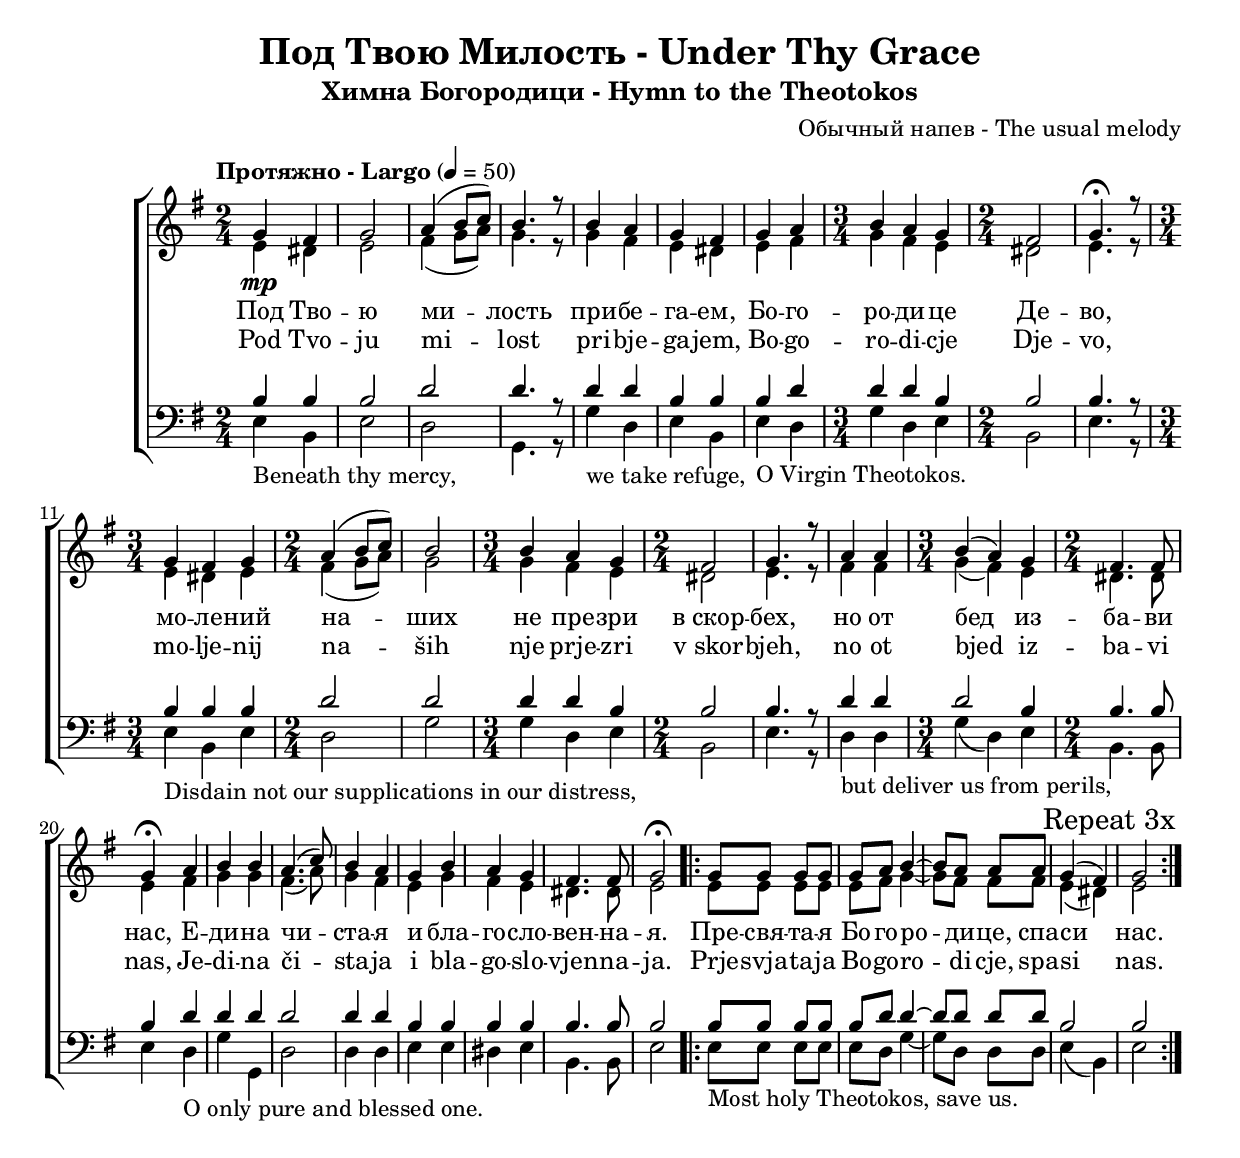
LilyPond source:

\version "2.18.2"

global = {
	\key e \minor 
	\time 2/4
	\tempo "Протяжно - Largo" 4 = 50
}

\header {
	title = "Под Твою Милость - Under Thy Grace"
	subtitle = "Химна Богородици - Hymn to the Theotokos"
	composer = "Обычный напев - The usual melody"
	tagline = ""
}

Cyrillic = \lyricmode {
	Под Тво -- ю ми -- лость при -- бе -- га -- ем,
	Бо -- го -- ро -- ди -- це Де -- во, мо -- ле -- ний
	на -- ших не пре -- зри в_скор -- бех, но от
	бед из -- ба -- ви нас, Е -- ди -- на
	чи -- ста -- я и бла -- го -- сло -- вен -- на -- я.
	Пре -- свя -- та -- я Бо -- го -- ро -- ди -- це, спа -- си нас.
}

Latin = \lyricmode {
	Pod Tvo -- ju mi -- lost pri -- bje -- ga -- jem,
	Bo -- go -- ro -- di -- cje Dje -- vo, mo -- lje -- nij
	na -- ših nje prje -- zri v_skor -- bjeh, no ot
	bjed iz -- ba -- vi nas, Je -- di -- na
	či -- sta -- ja i bla -- go -- slo -- vjen -- na -- ja.
	Prje -- svja -- ta -- ja Bo -- go -- ro -- di -- cje, spa -- si nas.
}

sopMusic = \relative {
	g'4\mp fis | g2 | a4 (b8 c) | b4. r8 | b4 a | g fis |
	g a | \time 3/4 b a g | \time 2/4 fis2 | g4. \fermata r8 | \time 3/4 g4 fis g |
	\time 2/4 a4 (b8 c) | b2 | \time 3/4 b4 a g | \time 2/4 fis2 | g4. r8 | a4 a |
	\time 3/4 b (a) g | \time 2/4 fis4. fis8 | g4\fermata a | b b |
	a4. (c8) | b4 a | g b | a g | fis4. fis8 | g2 \fermata
	\bar ".|:"
	g8 g g g g a b4~ b8 a a a g4( fis) g2
	\once \override Score.RehearsalMark.break-visibility = #end-of-line-visible
	\once \override Score.RehearsalMark.self-alignment-X = #RIGHT
	\mark "Repeat 3x"
	\bar ":|."
}

altoMusic = \relative {
	e'4 dis | e2 | fis4 (g8 a) | g4. r8 | g4 fis | e dis |
	e fis | g fis e | dis2 | e4. r8 | e4 dis e |
	fis4 (g8 a) | g2 | g4 fis e | dis2 | e4. r8 | fis4 fis |
	g (fis) e | dis4. dis8 | e4 fis | g g |
	fis4. (a8) | g4 fis | e g | fis e | dis4. dis8 | e2
	e8 e e e e fis g4~ g8 fis fis fis e4( dis) e2
}

tenorMusic = \relative {
	b4 b | b2 | d | d4. r8 | d4 d | b b |
	b d | d d b | b2 | b4. r8 | b4 b b |
	d2 | d | d4 d b | b2 | b4. r8 | d4 d |
	d2 b4 | b4. b8 | b4 d | d d |
	d2 | d4 d | b b | b b | b4. b8 | b2
	b8 b b b b d d4~ d8 d d d b2 b
}

bassMusic = \relative {
	e4_\markup{Beneath thy mercy,} b | e2 | d | g,4. r8 | g'4_\markup{we take refuge,} d | e b |
	e_\markup{O Virgin Theotokos.} d | g d e | b2 | e4. r8 | e4_\markup{Disdain not our supplications in our distress,} b e |
	d2 | g | g4 d e | b2 | e4. r8 | d4_\markup{but deliver us from perils,} d |
	g (d) e | b4. b8 | e4 d_\markup{O only pure and blessed one.} | g g, |
	d'2 | d4 d | e e | dis e | b4. b8 | e2
	e8_\markup{Most holy Theotokos, save us.} e e e e d g4~ g8 d d d e4( b) e2
}

\include "TEMPLATES_DIRECTORY/satb.ily"

